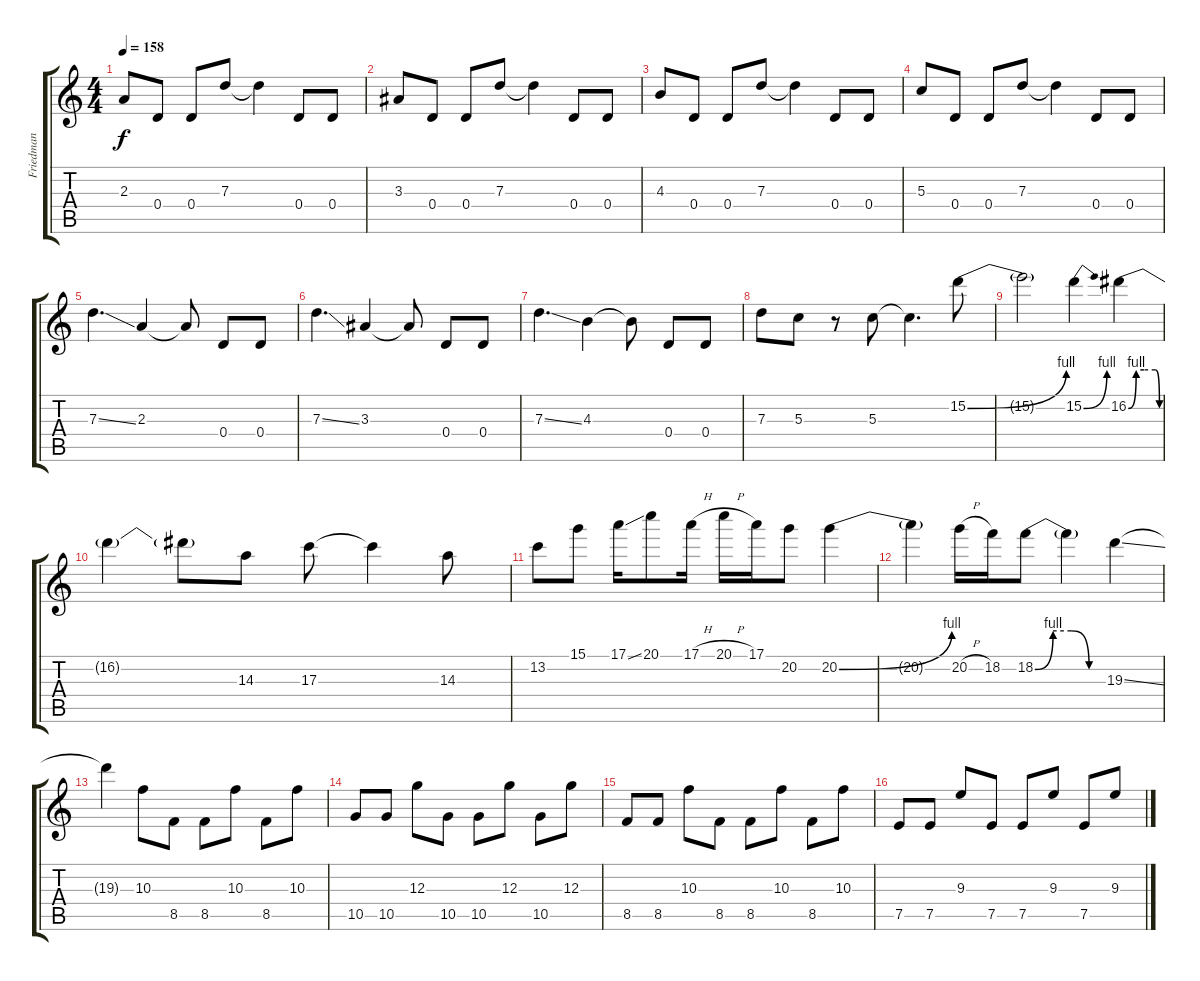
\track ("Friedman" "Friedman") {instrument distortionguitar}
\staff {score tabs}
\tuning (E4 B3 G3 D3 A2 E2) {hide}
\ts (4 4)
\tempo 158
\clef g2
\ks c
2.3.8{dy f} 0.4.8 0.4.8 7.3.8 7.3{t}.4 0.4.8 0.4.8 |
3.3.8 0.4.8 0.4.8 7.3.8 7.3{t}.4 0.4.8 0.4.8 |
4.3.8 0.4.8 0.4.8 7.3.8 7.3{t}.4 0.4.8 0.4.8 |
5.3.8 0.4.8 0.4.8 7.3.8 7.3{t}.4 0.4.8 0.4.8 |
7.3{ss}.4{d} 2.3.4 2.3{t}.8 0.4.8 0.4.8 |
7.3{ss}.4{d} 3.3.4 3.3{t}.8 0.4.8 0.4.8 |
7.3{ss}.4{d} 4.3.4 4.3{t}.8 0.4.8 0.4.8 |
7.3.8 5.3.8 r.8 5.3.8 5.3{t}.4{d} 15.2{be (bend 0 0 60 4)}.8 |
15.2{t}.2 15.2{be (bend 0 0 60 4)}.4 16.2{be (custom 0 0 15 4 30 4 52 4 60 0)}.4 |
16.2{t}.4 16.2{t}.8 14.3.8 17.3.8 17.3{t}.4 14.3.8 |
13.2.8 15.1.8 17.1{ss}.16 20.1.8 17.1{h}.16 20.1{h}.16 17.1.16 20.2.8 20.2{be (bend 0 0 60 4)}.4 |
20.2{t}.4 20.2{h}.16 18.2.16 18.2{be (custom 0 0 15 4 30 4 45 0 60 0)}.8 18.2{t}.4 19.3{ss}.4 |
19.3{t}.4 10.3.8 8.5.8 8.5.8 10.3.8 8.5.8 10.3.8 |
10.5.8 10.5.8 12.3.8 10.5.8 10.5.8 12.3.8 10.5.8 12.3.8 |
8.5.8 8.5.8 10.3.8 8.5.8 8.5.8 10.3.8 8.5.8 10.3.8 |
7.5.8 7.5.8 9.3.8 7.5.8 7.5.8 9.3.8 7.5.8 9.3.8
